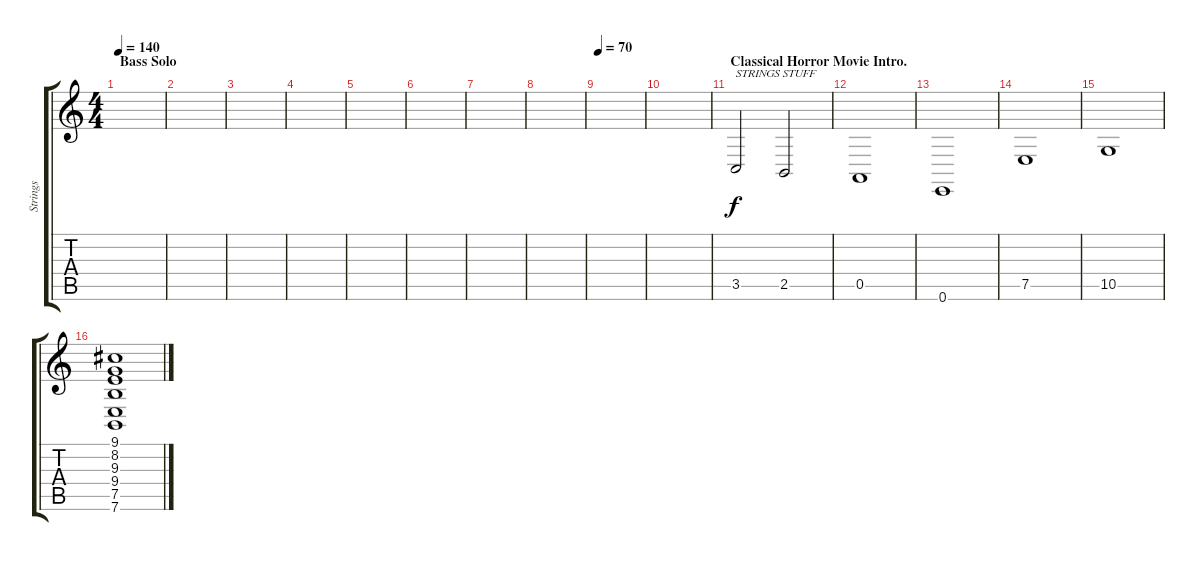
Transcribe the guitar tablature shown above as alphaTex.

\track ("Strings" "Strings") {instrument stringensemble2}
\staff {score tabs}
\tuning (E4 B3 G3 D3 A2 E2) {hide}
\ts (4 4)
\section ("" "Bass Solo")
\tempo 140
\clef g2
\ks c
|
|
|
|
|
|
|
|
\tempo 70
|
|
\section ("" "Classical Horror Movie Intro.")
3.5.2{txt "STRINGS STUFF" volume 16} 2.5.2 |
0.5.1 |
0.6.1 |
7.5.1 |
10.5.1 |
(9.1 8.2 9.3 9.4 7.5 7.6).1
